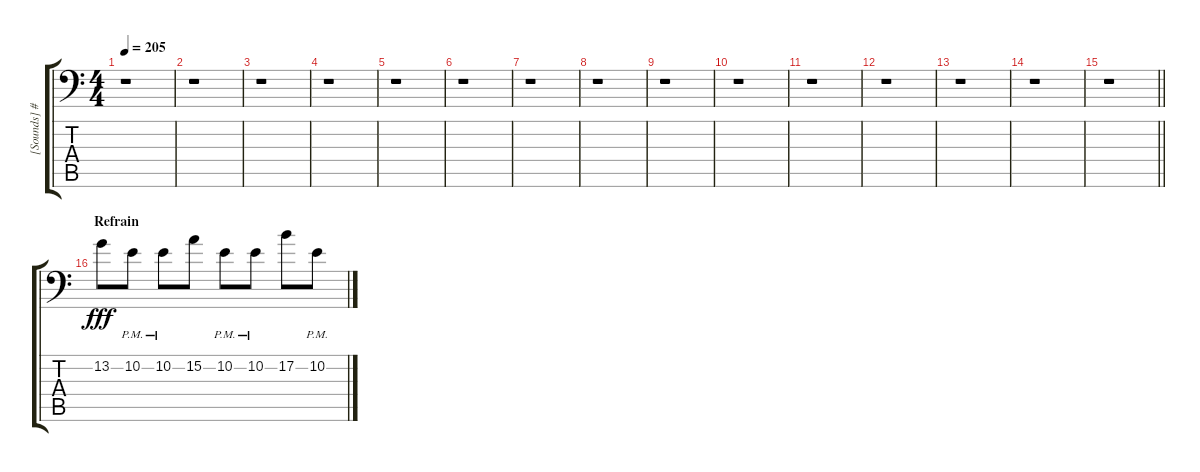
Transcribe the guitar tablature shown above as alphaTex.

\track ("[Sounds] #1 Guitar Add. Solo" "[Sounds] #") {instrument synthvoice}
\staff {score tabs}
\tuning (B3 Gb3 D3 A2 E2 A1) {hide}
\ts (4 4)
\tempo 205
\clef f4
\ks c
r.1{dy fff} |
r.1 |
r.1 |
r.1 |
r.1 |
r.1 |
r.1 |
r.1 |
r.1 |
r.1 |
r.1 |
r.1 |
r.1 |
r.1 |
\barLineRight lightlight
r.1 |
\section ("" "Refrain ")
13.2.8{instrument distortionguitar} 10.2{pm}.8 10.2{pm}.8 15.2.8 10.2{pm}.8 10.2{pm}.8 17.2.8 10.2{pm}.8
